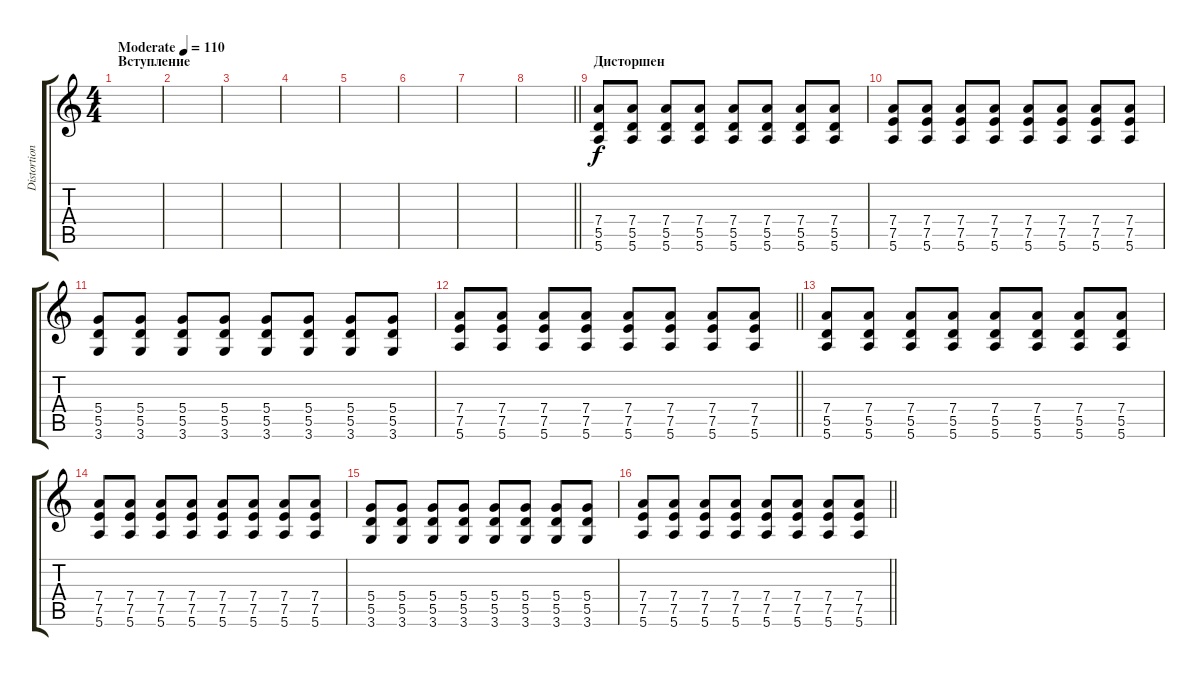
\track ("Distortion (1 гитара)" "Distortion") {instrument distortionguitar}
\staff {score tabs}
\tuning (E4 B3 G3 D3 A2 E2) {hide}
\ts (4 4)
\section ("" "Вступление")
\tempo (110 "Moderate")
\clef g2
\ks c
|
|
|
|
|
|
|
\barLineRight lightlight
|
\section ("" "Дисторшен")
(7.4 5.5 5.6).8 (7.4 5.5 5.6).8 (7.4 5.5 5.6).8 (7.4 5.5 5.6).8 (7.4 5.5 5.6).8 (7.4 5.5 5.6).8 (7.4 5.5 5.6).8 (7.4 5.5 5.6).8 |
(7.4 7.5 5.6).8 (7.4 7.5 5.6).8 (7.4 7.5 5.6).8 (7.4 7.5 5.6).8 (7.4 7.5 5.6).8 (7.4 7.5 5.6).8 (7.4 7.5 5.6).8 (7.4 7.5 5.6).8 |
(5.4 5.5 3.6).8 (5.4 5.5 3.6).8 (5.4 5.5 3.6).8 (5.4 5.5 3.6).8 (5.4 5.5 3.6).8 (5.4 5.5 3.6).8 (5.4 5.5 3.6).8 (5.4 5.5 3.6).8 |
\barLineRight lightlight
(7.4 7.5 5.6).8 (7.4 7.5 5.6).8 (7.4 7.5 5.6).8 (7.4 7.5 5.6).8 (7.4 7.5 5.6).8 (7.4 7.5 5.6).8 (7.4 7.5 5.6).8 (7.4 7.5 5.6).8 |
(7.4 5.5 5.6).8 (7.4 5.5 5.6).8 (7.4 5.5 5.6).8 (7.4 5.5 5.6).8 (7.4 5.5 5.6).8 (7.4 5.5 5.6).8 (7.4 5.5 5.6).8 (7.4 5.5 5.6).8 |
(7.4 7.5 5.6).8 (7.4 7.5 5.6).8 (7.4 7.5 5.6).8 (7.4 7.5 5.6).8 (7.4 7.5 5.6).8 (7.4 7.5 5.6).8 (7.4 7.5 5.6).8 (7.4 7.5 5.6).8 |
(5.4 5.5 3.6).8 (5.4 5.5 3.6).8 (5.4 5.5 3.6).8 (5.4 5.5 3.6).8 (5.4 5.5 3.6).8 (5.4 5.5 3.6).8 (5.4 5.5 3.6).8 (5.4 5.5 3.6).8 |
\barLineRight lightlight
(7.4 7.5 5.6).8 (7.4 7.5 5.6).8 (7.4 7.5 5.6).8 (7.4 7.5 5.6).8 (7.4 7.5 5.6).8 (7.4 7.5 5.6).8 (7.4 7.5 5.6).8 (7.4 7.5 5.6).8
